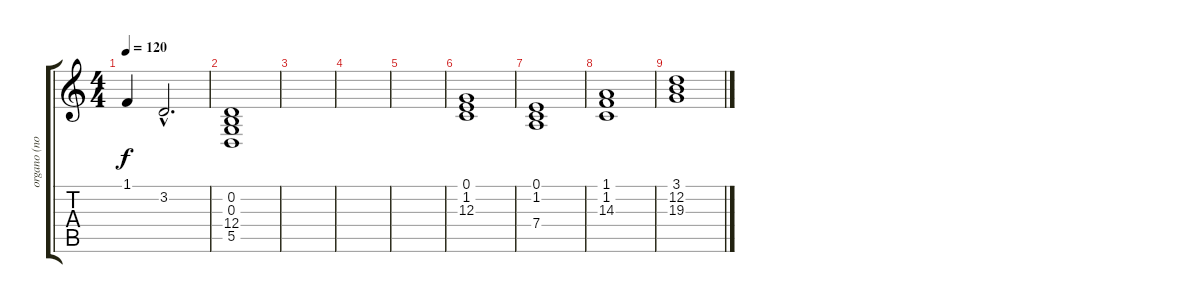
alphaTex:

\track ("organo (no se quien)" "organo (no") {instrument accordion}
\staff {score tabs}
\tuning (E4 B3 G3 D3 A2 E2) {hide}
\ts (4 4)
\tempo 120
\clef g2
\ks c
1.1.4{dy f} 3.2{hac}.2{d} |
(0.2 0.3 12.4 5.5).1 |
|
|
|
(0.1 1.2 12.3).1 |
(0.1 1.2 7.4).1 |
(1.1 1.2 14.3).1 |
(3.1 12.2 19.3).1
